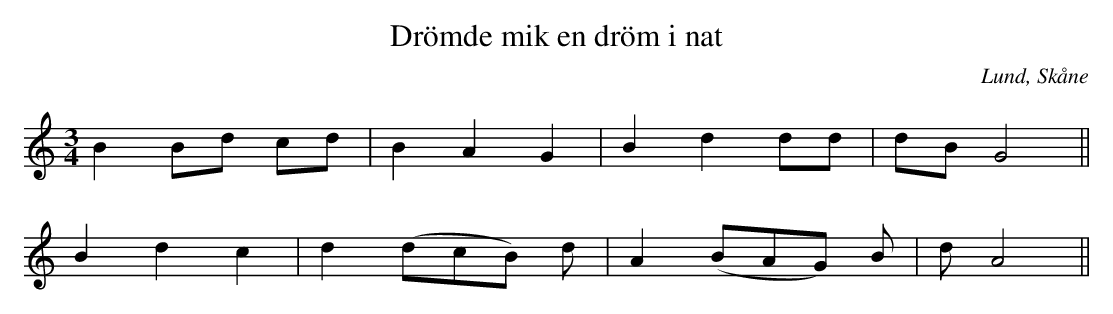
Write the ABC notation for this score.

X:1
T:Drömde mik en dröm i nat
O:Lund, Skåne
M:3/4
L:1/8
K:C
B2 Bd cd | B2 A2 G2 | B2 d2 dd | dB G4 ||
B2 d2 c2 | d2 (dcB) d | A2 (BAG) B | d A4 ||
